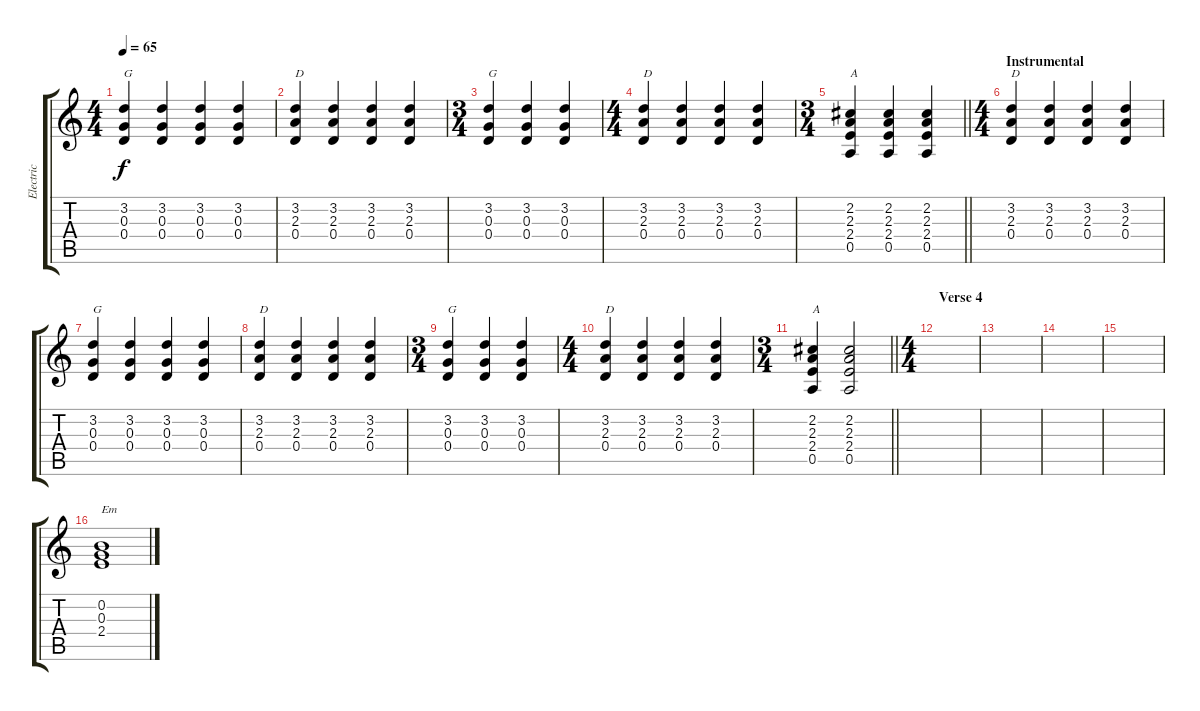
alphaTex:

\track ("Electric" "Electric") {instrument overdrivenguitar}
\staff {score tabs}
\tuning (E4 B3 G3 D3 A2 E2) {hide}
\ts (4 4)
\tempo 65
\clef g2
\ks c
(3.2 0.3 0.4).4{txt "G" dy f} (3.2 0.3 0.4).4 (3.2 0.3 0.4).4 (3.2 0.3 0.4).4 |
(3.2 2.3 0.4).4{txt "D"} (3.2 2.3 0.4).4 (3.2 2.3 0.4).4 (3.2 2.3 0.4).4 |
\ts (3 4)
(3.2 0.3 0.4).4{txt "G"} (3.2 0.3 0.4).4 (3.2 0.3 0.4).4 |
\ts (4 4)
(3.2 2.3 0.4).4{txt "D"} (3.2 2.3 0.4).4 (3.2 2.3 0.4).4 (3.2 2.3 0.4).4 |
\ts (3 4)
\barLineRight lightlight
(2.2 2.3 2.4 0.5).4{txt "A"} (2.2 2.3 2.4 0.5).4 (2.2 2.3 2.4 0.5).4 |
\ts (4 4)
\section ("" "Instrumental")
(3.2 2.3 0.4).4{txt "D"} (3.2 2.3 0.4).4 (3.2 2.3 0.4).4 (3.2 2.3 0.4).4 |
(3.2 0.3 0.4).4{txt "G"} (3.2 0.3 0.4).4 (3.2 0.3 0.4).4 (3.2 0.3 0.4).4 |
(3.2 2.3 0.4).4{txt "D"} (3.2 2.3 0.4).4 (3.2 2.3 0.4).4 (3.2 2.3 0.4).4 |
\ts (3 4)
(3.2 0.3 0.4).4{txt "G"} (3.2 0.3 0.4).4 (3.2 0.3 0.4).4 |
\ts (4 4)
(3.2 2.3 0.4).4{txt "D"} (3.2 2.3 0.4).4 (3.2 2.3 0.4).4 (3.2 2.3 0.4).4 |
\ts (3 4)
\barLineRight lightlight
(2.2 2.3 2.4 0.5).4{txt "A"} (2.2 2.3 2.4 0.5).2 |
\ts (4 4)
\section ("" "Verse 4")
|
|
|
|
(0.2 0.3 2.4).1{txt "Em"}
